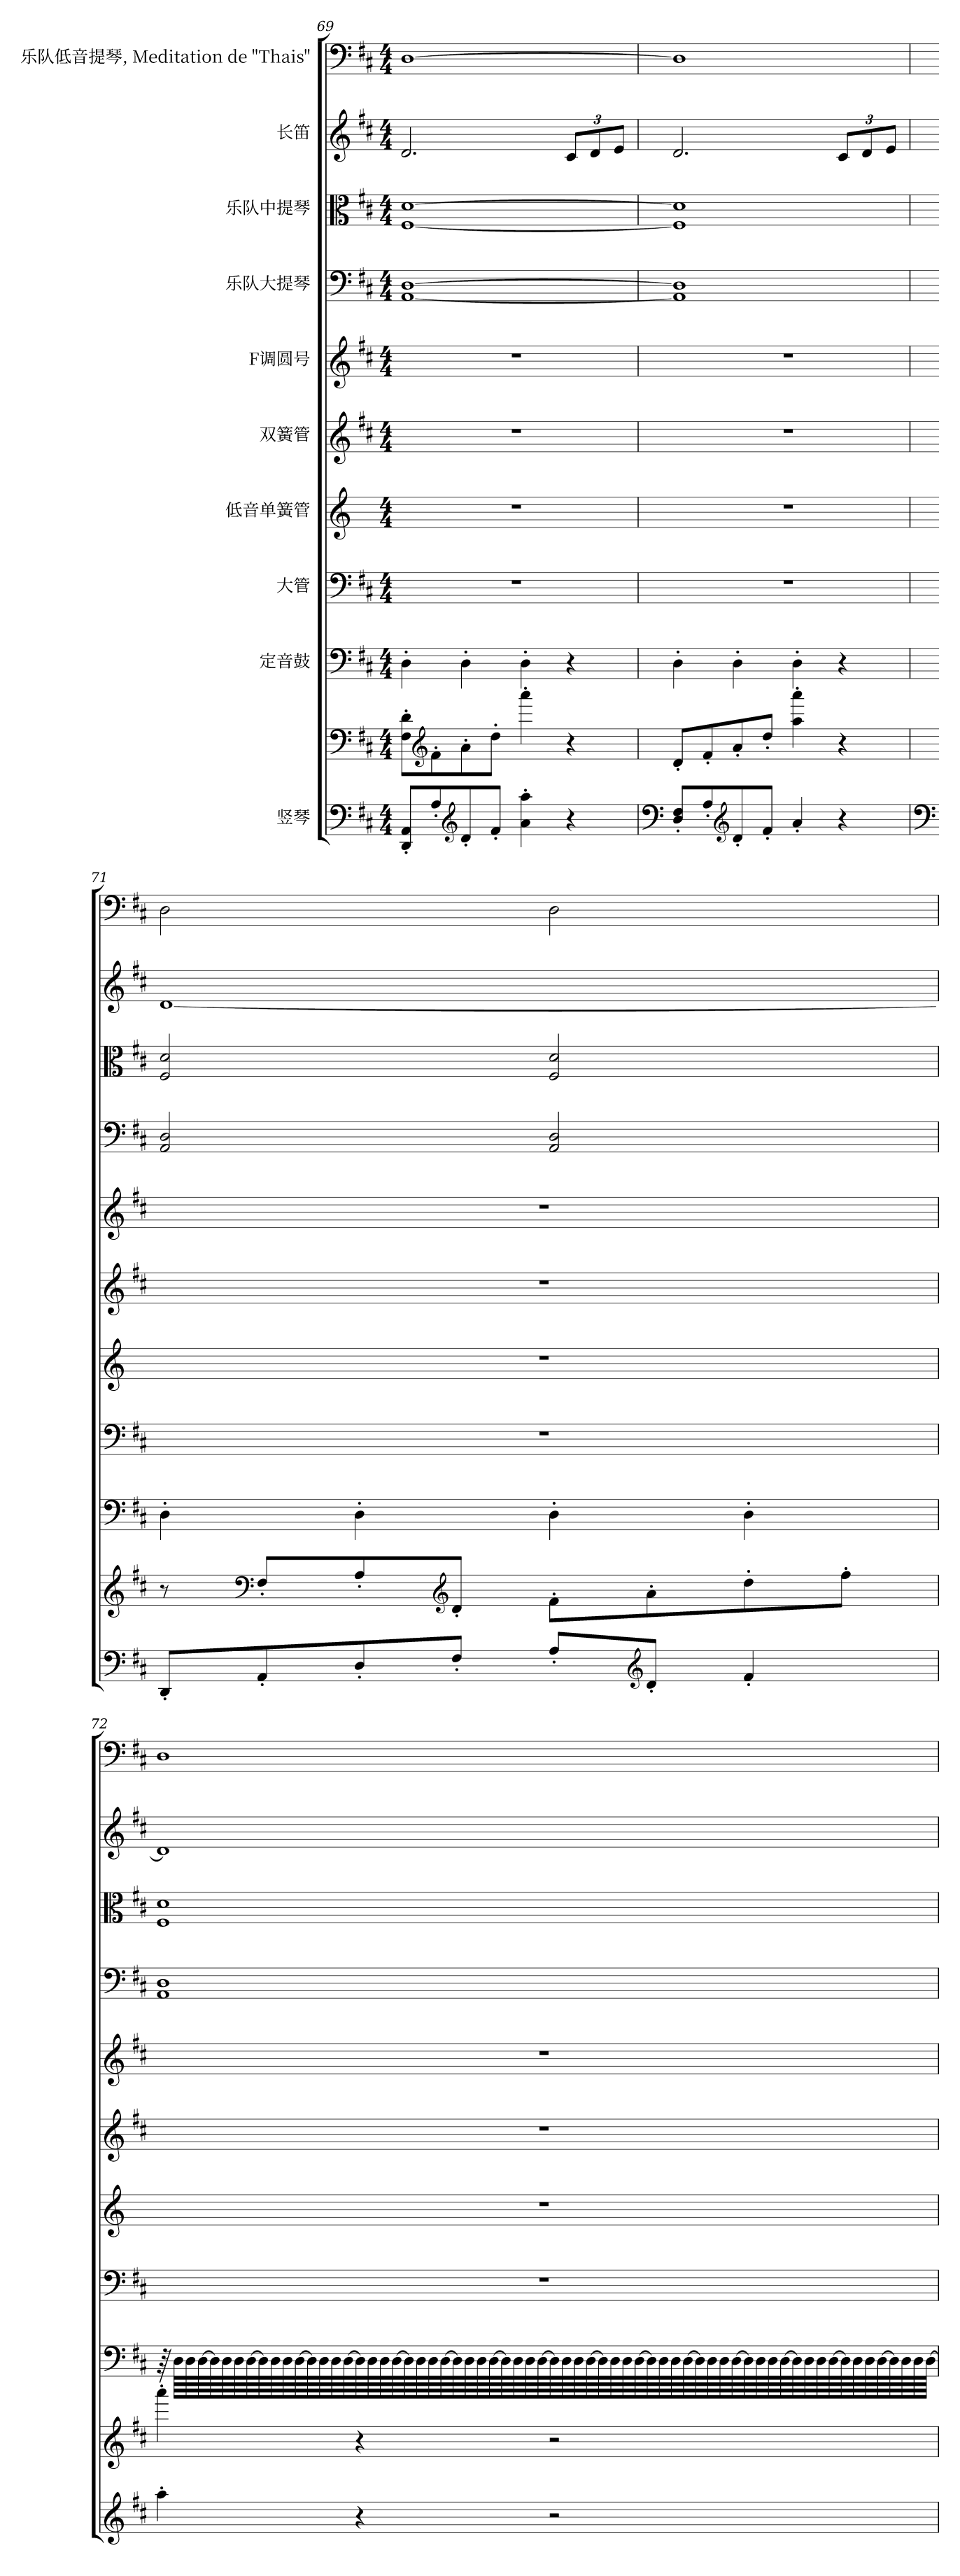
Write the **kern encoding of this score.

**kern	**kern	**kern	**kern	**kern	**kern	**kern	**kern	**kern	**kern	**kern
*part10	*part10	*part9	*part8	*part7	*part6	*part5	*part4	*part3	*part2	*part1
*staff11	*staff10	*staff9	*staff8	*staff7	*staff6	*staff5	*staff4	*staff3	*staff2	*staff1
*I"竖琴	*	*I"定音鼓	*I"大管	*I"低音单簧管	*I"双簧管	*I"F调圆号	*I"乐队大提琴	*I"乐队中提琴	*I"长笛	*I"乐队低音提琴, Meditation de &quot;Thais&quot;
!!LO:PB:g=z
*clefF4	*clefF4	*clefF4	*clefF4	*clefG2	*clefG2	*clefG2	*clefF4	*clefC3	*clefG2	*clefF4
*	*	*	*	*ITrd8c14	*	*ITrd4c7	*	*	*	*ITrd7c12
*k[f#c#]	*k[f#c#]	*k[f#c#]	*k[f#c#]	*k[]	*k[f#c#]	*k[f#]	*k[f#c#]	*k[f#c#]	*k[f#c#]	*k[f#c#]
*M4/4	*M4/4	*M4/4	*M4/4	*M4/4	*M4/4	*M4/4	*M4/4	*M4/4	*M4/4	*M4/4
=69	=69	=69	=69	=69	=69	=69	=69	=69	=69	=69
8DD/' 8AA/'L	8F#\' 8d\'L	4D'\	1r	1r	1r	1r	[1AA [1D	[1F# [1d	2.d/	[1DD
*	*clefG2	*	*	*	*	*	*	*	*	*
8A'/	8f#'\	.	.	.	.	.	.	.	.	.
*clefG2	*	*	*	*	*	*	*	*	*	*
8d'/	8a'\	4D'\	.	.	.	.	.	.	.	.
8f#'/J	8dd'\J	.	.	.	.	.	.	.	.	.
4a\' 4aa\'	4aaa'\	4D'\	.	.	.	.	.	.	.	.
*	*	*	*	*	*	*	*	*	*Xbrackettup	*
4r	4r	4r	.	.	.	.	.	.	12c#/L	.
.	.	.	.	.	.	.	.	.	12d/	.
.	.	.	.	.	.	.	.	.	12e/J	.
=70	=70	=70	=70	=70	=70	=70	=70	=70	=70	=70
*clefF4	*	*	*	*	*	*	*	*	*	*
8D/' 8F#/'L	8d'/L	4D'\	1r	1r	1r	1r	1AA] 1D]	1F#] 1d]	2.d/	1DD]
8A'/	8f#'/	.	.	.	.	.	.	.	.	.
*clefG2	*	*	*	*	*	*	*	*	*	*
8d'/	8a'/	4D'\	.	.	.	.	.	.	.	.
8f#'/J	8dd'/J	.	.	.	.	.	.	.	.	.
4a'/	4aa\' 4aaa\'	4D'\	.	.	.	.	.	.	.	.
4r	4r	4r	.	.	.	.	.	.	12c#/L	.
.	.	.	.	.	.	.	.	.	12d/	.
.	.	.	.	.	.	.	.	.	12e/J	.
=71	=71	=71	=71	=71	=71	=71	=71	=71	=71	=71
*clefF4	*	*	*	*	*	*	*	*	*	*
8DD'/L	8r	4D'\	1r	1r	1r	1r	2AA/ 2D/	2F#/ 2d/	[1d	2DD\
*	*clefF4	*	*	*	*	*	*	*	*	*
8AA'/	8F#'/L	.	.	.	.	.	.	.	.	.
8D'/	8A'/	4D'\	.	.	.	.	.	.	.	.
*	*clefG2	*	*	*	*	*	*	*	*	*
8F#'/J	8d'/J	.	.	.	.	.	.	.	.	.
8A'/L	8f#'\L	4D'\	.	.	.	.	2AA/ 2D/	2F#/ 2d/	.	2DD\
*clefG2	*	*	*	*	*	*	*	*	*	*
8d'/J	8a'\	.	.	.	.	.	.	.	.	.
4f#'/	8dd'\	4D'\	.	.	.	.	.	.	.	.
.	8ff#'\J	.	.	.	.	.	.	.	.	.
!!LO:PB:g=z
=72	=72	=72	=72	=72	=72	=72	=72	=72	=72	=72
*	*	*	*	*	*	*	*	*	*	*MM43
4aa'\	4aaa'\	64r	1r	1r	1r	1r	1AA 1D	1F# 1d	1d]	1DD
.	.	64D\LLLL	.	.	.	.	.	.	.	.
.	.	64D\	.	.	.	.	.	.	.	.
.	.	[64D\	.	.	.	.	.	.	.	.
.	.	64D\]	.	.	.	.	.	.	.	.
.	.	64D\	.	.	.	.	.	.	.	.
.	.	64D\	.	.	.	.	.	.	.	.
.	.	[64D\	.	.	.	.	.	.	.	.
.	.	64D\]	.	.	.	.	.	.	.	.
.	.	64D\	.	.	.	.	.	.	.	.
.	.	64D\	.	.	.	.	.	.	.	.
.	.	[64D\	.	.	.	.	.	.	.	.
.	.	64D\]	.	.	.	.	.	.	.	.
.	.	64D\	.	.	.	.	.	.	.	.
.	.	64D\	.	.	.	.	.	.	.	.
.	.	[64D\	.	.	.	.	.	.	.	.
4r	4r	64D\]	.	.	.	.	.	.	.	.
.	.	64D\	.	.	.	.	.	.	.	.
.	.	64D\	.	.	.	.	.	.	.	.
.	.	[64D\	.	.	.	.	.	.	.	.
.	.	64D\]	.	.	.	.	.	.	.	.
.	.	64D\	.	.	.	.	.	.	.	.
.	.	64D\	.	.	.	.	.	.	.	.
.	.	[64D\	.	.	.	.	.	.	.	.
.	.	64D\]	.	.	.	.	.	.	.	.
.	.	64D\	.	.	.	.	.	.	.	.
.	.	64D\	.	.	.	.	.	.	.	.
.	.	[64D\	.	.	.	.	.	.	.	.
.	.	64D\]	.	.	.	.	.	.	.	.
.	.	64D\	.	.	.	.	.	.	.	.
.	.	64D\	.	.	.	.	.	.	.	.
.	.	[64D\	.	.	.	.	.	.	.	.
2r	2r	64D\]	.	.	.	.	.	.	.	.
.	.	64D\	.	.	.	.	.	.	.	.
.	.	64D\	.	.	.	.	.	.	.	.
.	.	[64D\	.	.	.	.	.	.	.	.
.	.	64D\]	.	.	.	.	.	.	.	.
.	.	64D\	.	.	.	.	.	.	.	.
.	.	64D\	.	.	.	.	.	.	.	.
.	.	[64D\	.	.	.	.	.	.	.	.
.	.	64D\]	.	.	.	.	.	.	.	.
.	.	64D\	.	.	.	.	.	.	.	.
.	.	64D\	.	.	.	.	.	.	.	.
.	.	[64D\	.	.	.	.	.	.	.	.
.	.	64D\]	.	.	.	.	.	.	.	.
.	.	64D\	.	.	.	.	.	.	.	.
.	.	64D\	.	.	.	.	.	.	.	.
.	.	[64D\	.	.	.	.	.	.	.	.
.	.	64D\]	.	.	.	.	.	.	.	.
.	.	64D\	.	.	.	.	.	.	.	.
.	.	64D\	.	.	.	.	.	.	.	.
.	.	[64D\	.	.	.	.	.	.	.	.
.	.	64D\]	.	.	.	.	.	.	.	.
.	.	64D\	.	.	.	.	.	.	.	.
.	.	64D\	.	.	.	.	.	.	.	.
.	.	[64D\	.	.	.	.	.	.	.	.
.	.	64D\]	.	.	.	.	.	.	.	.
.	.	64D\	.	.	.	.	.	.	.	.
.	.	64D\	.	.	.	.	.	.	.	.
.	.	[64D\	.	.	.	.	.	.	.	.
.	.	64D\]	.	.	.	.	.	.	.	.
.	.	64D\	.	.	.	.	.	.	.	.
.	.	64D\	.	.	.	.	.	.	.	.
.	.	[64D\JJJJ	.	.	.	.	.	.	.	.
=	=	=	=	=	=	=	=	=	=	=
*-	*-	*-	*-	*-	*-	*-	*-	*-	*-	*-
